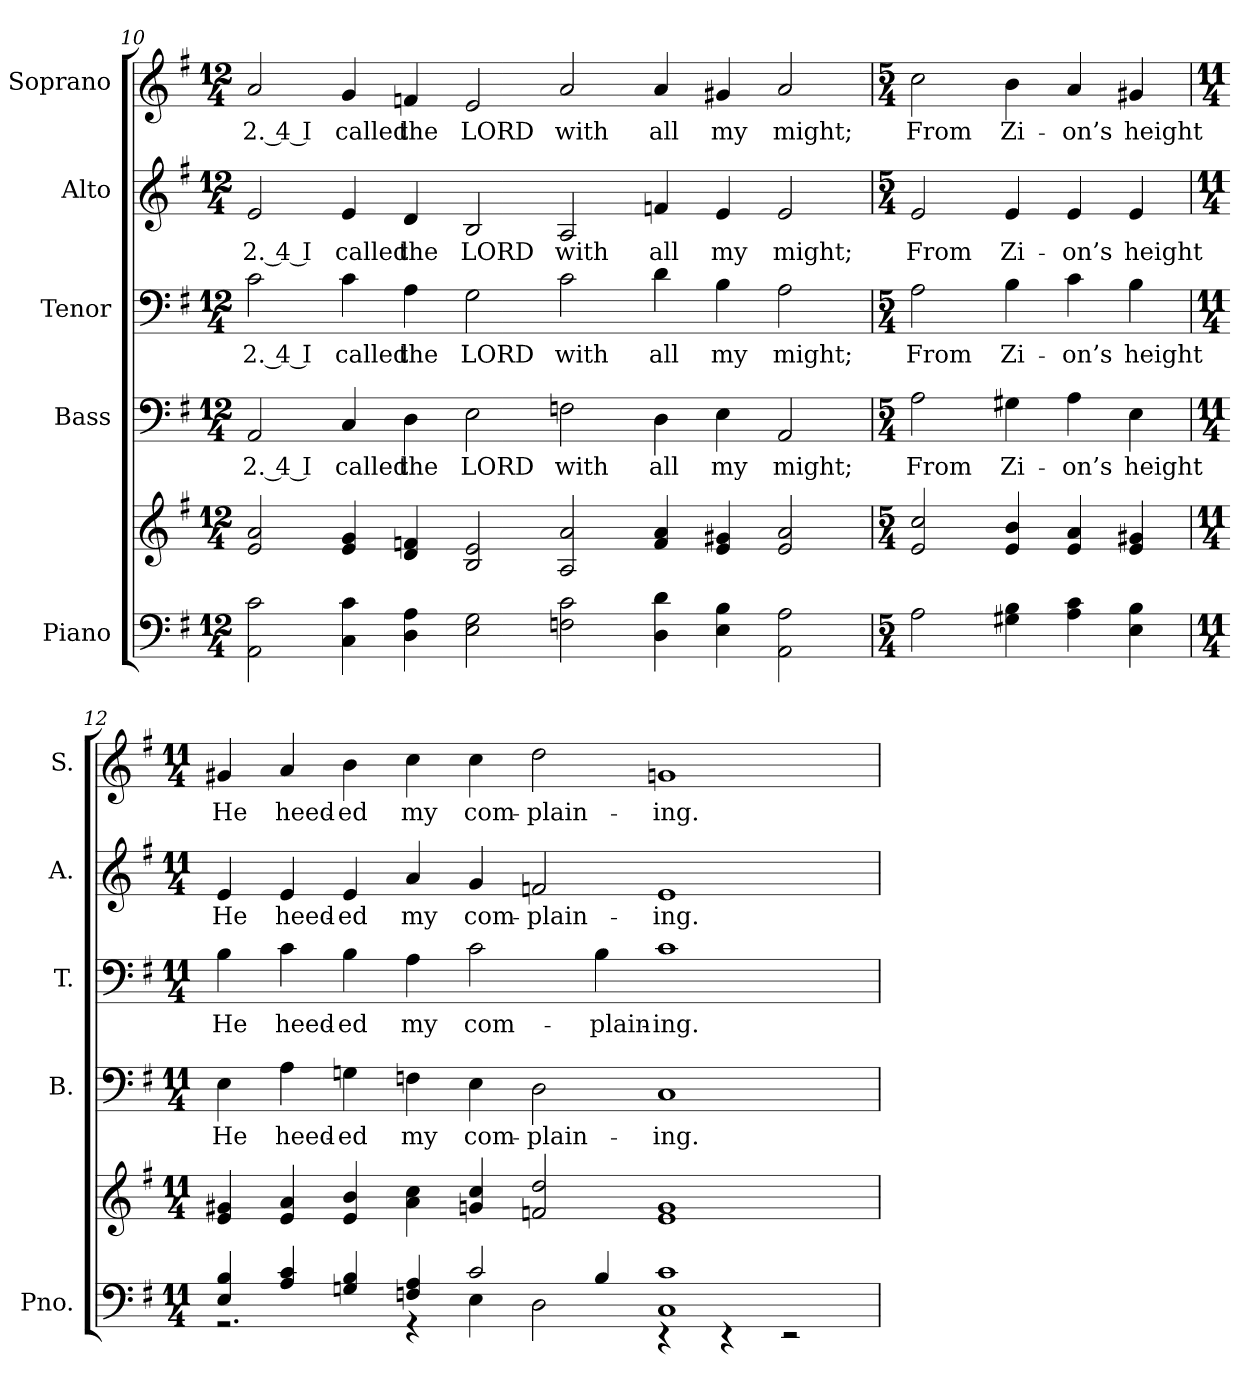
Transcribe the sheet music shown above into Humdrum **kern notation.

**kern	**kern	**kern	**text	**kern	**text	**kern	**text	**kern	**text
*part5	*part5	*part4	*part4	*part3	*part3	*part2	*part2	*part1	*part1
*staff6	*staff5	*staff4	*staff4	*staff3	*staff3	*staff2	*staff2	*staff1	*staff1
*I"Piano	*	*I"Bass	*	*I"Tenor	*	*I"Alto	*	*I"Soprano	*
*I'Pno.	*	*I'B.	*	*I'T.	*	*I'A.	*	*I'S.	*
*clefF4	*clefG2	*clefF4	*	*clefF4	*	*clefG2	*	*clefG2	*
*k[f#]	*k[f#]	*k[f#]	*	*k[f#]	*	*k[f#]	*	*k[f#]	*
*G:	*G:	*G:	*	*G:	*	*G:	*	*G:	*
*M12/4	*M12/4	*M12/4	*	*M12/4	*	*M12/4	*	*M12/4	*
=10	=10	=10	=10	=10	=10	=10	=10	=10	=10
!	!	!	!LO:LY:b:color=#000000	!	!	!	!	!	!
!	!	!	!	!	!LO:LY:b:color=#000000	!	!	!	!
!	!	!	!	!	!	!	!LO:LY:b:color=#000000	!	!
!	!	!	!	!	!	!	!	!	!LO:LY:b:color=#000000
2AAi\ 2ci	2ei/ 2ai	2AAi/	2. 4 I	2ci\	2. 4 I	2ei/	2. 4 I	2ai/	2. 4 I
!	!	!	!LO:LY:b:color=#000000	!	!	!	!	!	!
!	!	!	!	!	!LO:LY:b:color=#000000	!	!	!	!
!	!	!	!	!	!	!	!LO:LY:b:color=#000000	!	!
!	!	!	!	!	!	!	!	!	!LO:LY:b:color=#000000
4Ci\ 4ci	4ei/ 4gi	4Ci/	called	4ci\	called	4ei/	called	4gi/	called
!	!	!	!LO:LY:b:color=#000000	!	!	!	!	!	!
!	!	!	!	!	!LO:LY:b:color=#000000	!	!	!	!
!	!	!	!	!	!	!	!LO:LY:b:color=#000000	!	!
!	!	!	!	!	!	!	!	!	!LO:LY:b:color=#000000
4Di\ 4Ai	4di/ 4fni	4Di\	the	4Ai\	the	4di/	the	4fni/	the
!	!	!	!LO:LY:b:color=#000000	!	!	!	!	!	!
!	!	!	!	!	!LO:LY:b:color=#000000	!	!	!	!
!	!	!	!	!	!	!	!LO:LY:b:color=#000000	!	!
!	!	!	!	!	!	!	!	!	!LO:LY:b:color=#000000
2Ei\ 2Gi	2Bi/ 2ei	2Ei\	LORD	2Gi\	LORD	2Bi/	LORD	2ei/	LORD
!	!	!	!LO:LY:b:color=#000000	!	!	!	!	!	!
!	!	!	!	!	!LO:LY:b:color=#000000	!	!	!	!
!	!	!	!	!	!	!	!LO:LY:b:color=#000000	!	!
!	!	!	!	!	!	!	!	!	!LO:LY:b:color=#000000
2Fni\ 2ci	2Ai/ 2ai	2Fni\	with	2ci\	with	2Ai/	with	2ai/	with
!	!	!	!LO:LY:b:color=#000000	!	!	!	!	!	!
!	!	!	!	!	!LO:LY:b:color=#000000	!	!	!	!
!	!	!	!	!	!	!	!LO:LY:b:color=#000000	!	!
!	!	!	!	!	!	!	!	!	!LO:LY:b:color=#000000
4Di\ 4di	4fi/ 4ai	4Di\	all	4di\	all	4fni/	all	4ai/	all
!	!	!	!LO:LY:b:color=#000000	!	!	!	!	!	!
!	!	!	!	!	!LO:LY:b:color=#000000	!	!	!	!
!	!	!	!	!	!	!	!LO:LY:b:color=#000000	!	!
!	!	!	!	!	!	!	!	!	!LO:LY:b:color=#000000
4Ei\ 4Bi	4ei/ 4g#Xi	4Ei\	my	4Bi\	my	4ei/	my	4g#Xi/	my
!	!	!	!LO:LY:b:color=#000000	!	!	!	!	!	!
!	!	!	!	!	!LO:LY:b:color=#000000	!	!	!	!
!	!	!	!	!	!	!	!LO:LY:b:color=#000000	!	!
!	!	!	!	!	!	!	!	!	!LO:LY:b:color=#000000
2AAi\ 2Ai	2ei/ 2ai	2AAi/	might;	2Ai\	might;	2ei/	might;	2ai/	might;
!!LO:PB:g=z
=11	=11	=11	=11	=11	=11	=11	=11	=11	=11
*M5/4	*M5/4	*M5/4	*	*M5/4	*	*M5/4	*	*M5/4	*
!	!	!	!LO:LY:b:color=#000000	!	!	!	!	!	!
!	!	!	!	!	!LO:LY:b:color=#000000	!	!	!	!
!	!	!	!	!	!	!	!LO:LY:b:color=#000000	!	!
!	!	!	!	!	!	!	!	!	!LO:LY:b:color=#000000
2Ai\	2ei/ 2cci	2Ai\	From	2Ai\	From	2ei/	From	2cci\	From
!	!	!	!LO:LY:b:color=#000000	!	!	!	!	!	!
!	!	!	!	!	!LO:LY:b:color=#000000	!	!	!	!
!	!	!	!	!	!	!	!LO:LY:b:color=#000000	!	!
!	!	!	!	!	!	!	!	!	!LO:LY:b:color=#000000
4G#Xi\ 4Bi	4ei/ 4bi	4G#Xi\	Zi-	4Bi\	Zi-	4ei/	Zi-	4bi\	Zi-
!	!	!	!LO:LY:b:color=#000000	!	!	!	!	!	!
!	!	!	!	!	!LO:LY:b:color=#000000	!	!	!	!
!	!	!	!	!	!	!	!LO:LY:b:color=#000000	!	!
!	!	!	!	!	!	!	!	!	!LO:LY:b:color=#000000
4Ai\ 4ci	4ei/ 4ai	4Ai\	-on’s	4ci\	-on’s	4ei/	-on’s	4ai/	-on’s
!	!	!	!LO:LY:b:color=#000000	!	!	!	!	!	!
!	!	!	!	!	!LO:LY:b:color=#000000	!	!	!	!
!	!	!	!	!	!	!	!LO:LY:b:color=#000000	!	!
!	!	!	!	!	!	!	!	!	!LO:LY:b:color=#000000
4Ei\ 4Bi	4ei/ 4g#Xi	4Ei\	height	4Bi\	height	4ei/	height	4g#Xi/	height
=12	=12	=12	=12	=12	=12	=12	=12	=12	=12
*M11/4	*M11/4	*M11/4	*	*M11/4	*	*M11/4	*	*M11/4	*
*^	*	*	*	*	*	*	*	*	*
!	!	!	!	!LO:LY:b:color=#000000	!	!	!	!	!	!
!	!	!	!	!	!	!LO:LY:b:color=#000000	!	!	!	!
!	!	!	!	!	!	!	!	!LO:LY:b:color=#000000	!	!
!	!	!	!	!	!	!	!	!	!	!LO:LY:b:color=#000000
4Ei/ 4Bi	2.r	4ei/ 4g#Xi	4Ei\	He	4Bi\	He	4ei/	He	4g#Xi/	He
!	!	!	!	!LO:LY:b:color=#000000	!	!	!	!	!	!
!	!	!	!	!	!	!LO:LY:b:color=#000000	!	!	!	!
!	!	!	!	!	!	!	!	!LO:LY:b:color=#000000	!	!
!	!	!	!	!	!	!	!	!	!	!LO:LY:b:color=#000000
4Ai/ 4ci	.	4ei/ 4ai	4Ai\	heed-	4ci\	heed-	4ei/	heed-	4ai/	heed-
!	!	!	!	!LO:LY:b:color=#000000	!	!	!	!	!	!
!	!	!	!	!	!	!LO:LY:b:color=#000000	!	!	!	!
!	!	!	!	!	!	!	!	!LO:LY:b:color=#000000	!	!
!	!	!	!	!	!	!	!	!	!	!LO:LY:b:color=#000000
4Gni/ 4Bi	.	4ei/ 4bi	4Gni\	-ed	4Bi\	-ed	4ei/	-ed	4bi\	-ed
!	!	!	!	!LO:LY:b:color=#000000	!	!	!	!	!	!
!	!	!	!	!	!	!LO:LY:b:color=#000000	!	!	!	!
!	!	!	!	!	!	!	!	!LO:LY:b:color=#000000	!	!
!	!	!	!	!	!	!	!	!	!	!LO:LY:b:color=#000000
4Fni/ 4Ai	4r	4ai\ 4cci	4Fni\	my	4Ai\	my	4ai/	my	4cci\	my
!	!	!	!	!LO:LY:b:color=#000000	!	!	!	!	!	!
!	!	!	!	!	!	!LO:LY:b:color=#000000	!	!	!	!
!	!	!	!	!	!	!	!	!LO:LY:b:color=#000000	!	!
!	!	!	!	!	!	!	!	!	!	!LO:LY:b:color=#000000
2ci/	4Ei\	4gni/ 4cci	4Ei\	com-	2ci\	com-	4gi/	com-	4cci\	com-
!	!	!	!	!LO:LY:b:color=#000000	!	!	!	!	!	!
!	!	!	!	!	!	!	!	!LO:LY:b:color=#000000	!	!
!	!	!	!	!	!	!	!	!	!	!LO:LY:b:color=#000000
.	2Di\	2fni/ 2ddi	2Di\	-plain-	.	.	2fni/	-plain-	2ddi\	-plain-
!	!	!	!	!	!	!LO:LY:b:color=#000000	!	!	!	!
4Bi/	.	.	.	.	4Bi\	-plain-	.	.	.	.
!	!	!	!	!LO:LY:b:color=#000000	!	!	!	!	!	!
!	!	!	!	!	!	!LO:LY:b:color=#000000	!	!	!	!
!	!	!	!	!	!	!	!	!LO:LY:b:color=#000000	!	!
!	!	!	!	!	!	!	!	!	!	!LO:LY:b:color=#000000
1Ci 1ci	4r	1ei 1gi	1Ci	-ing.	1ci	-ing.	1ei	-ing.	1gni	-ing.
.	4r	.	.	.	.	.	.	.	.	.
.	2r	.	.	.	.	.	.	.	.	.
*v	*v	*	*	*	*	*	*	*	*	*
=	=	=	=	=	=	=	=	=	=
*-	*-	*-	*-	*-	*-	*-	*-	*-	*-
